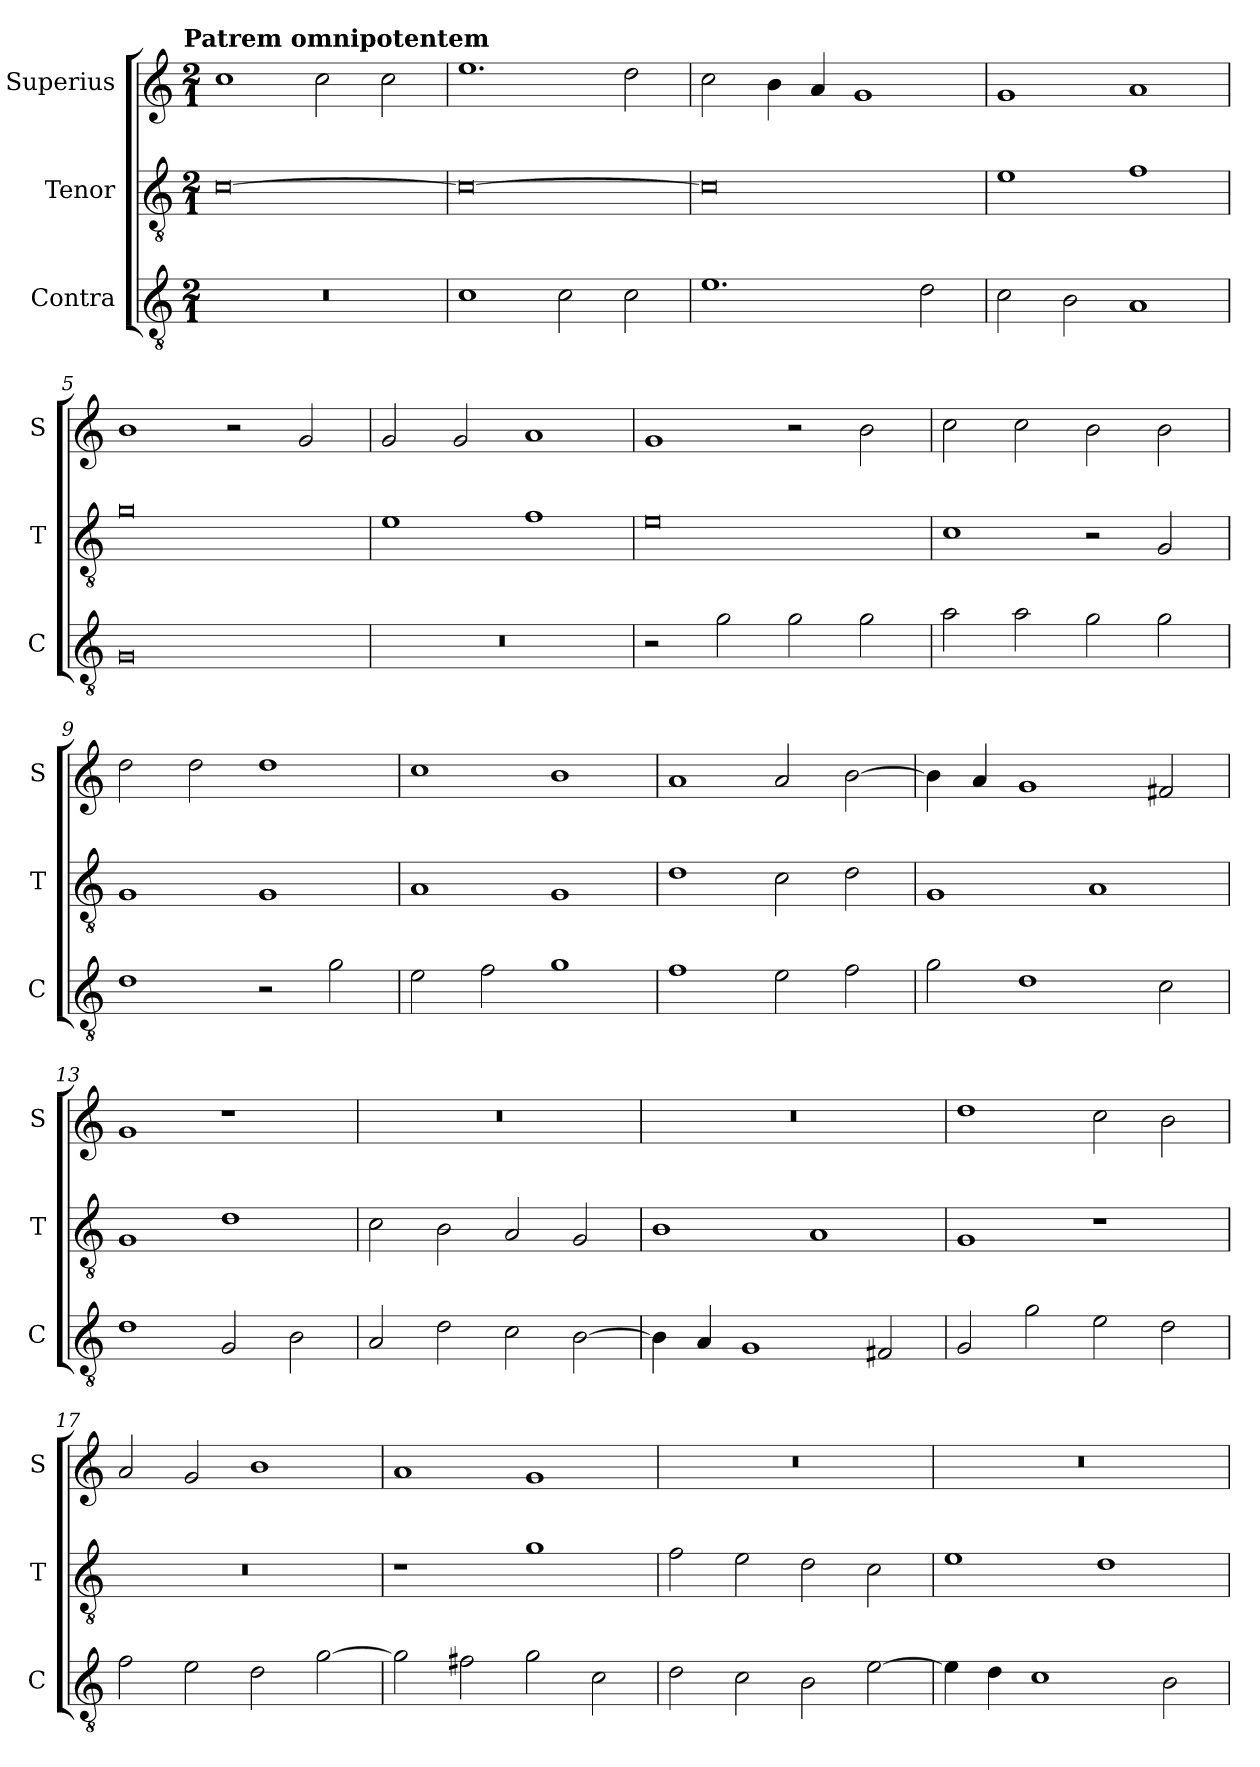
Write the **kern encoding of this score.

**kern	**kern	**kern
*part3	*part2	*part1
*staff3	*staff2	*staff1
*I"Contra	*I"Tenor	*I"Superius
*I'C	*I'T	*I'S
*clefGv2	*clefGv2	*clefG2
*k[]	*k[]	*k[]
!!LO:TX:omd:t=Patrem omnipotentem
*M2/1	*M2/1	*M2/1
=1	=1	=1
0r	[0c	1cc
.	.	2cc\
.	.	2cc\
=2	=2	=2
1c	0c_	1.ee
2c\	.	.
2c\	.	2dd\
=3	=3	=3
1.e	0c]	2cc\
.	.	4b\
.	.	4a/
.	.	1g
2d\	.	.
=4	=4	=4
2c\	1e	1g
2B\	.	.
1A	1f	1a
=5	=5	=5
0G	0g	1b
.	.	2r
.	.	2g/
=6	=6	=6
0r	1e	2g/
.	.	2g/
.	1f	1a
=7	=7	=7
2r	0e	1g
2g\	.	.
2g\	.	2r
2g\	.	2b\
=8	=8	=8
2a\	1c	2cc\
2a\	.	2cc\
2g\	2r	2b\
2g\	2G/	2b\
=9	=9	=9
1d	1G	2dd\
.	.	2dd\
2r	1G	1dd
2g\	.	.
=10	=10	=10
2e\	1A	1cc
2f\	.	.
1g	1G	1b
=11	=11	=11
1f	1d	1a
2e\	2c\	2a/
2f\	2d\	[2b\
=12	=12	=12
2g\	1G	4b\]
.	.	4a/
1d	.	1g
.	1A	.
2c\	.	2f#X/
=13	=13	=13
1d	1G	1g
2G/	1d	1r
2B\	.	.
=14	=14	=14
2A/	2c\	0r
2d\	2B\	.
2c\	2A/	.
[2B\	2G/	.
=15	=15	=15
4B\]	1B	0r
4A/	.	.
1G	.	.
.	1A	.
2F#X/	.	.
=16	=16	=16
2G/	1G	1dd
2g\	.	.
2e\	1r	2cc\
2d\	.	2b\
=17	=17	=17
2f\	0r	2a/
2e\	.	2g/
2d\	.	1b
[2g\	.	.
=18	=18	=18
2g\]	1r	1a
2f#X\	.	.
2g\	1g	1g
2c\	.	.
=19	=19	=19
2d\	2f\	0r
2c\	2e\	.
2B\	2d\	.
[2e\	2c\	.
=20	=20	=20
4e\]	1e	0r
4d\	.	.
1c	.	.
.	1d	.
2B\	.	.
=	=	=
*-	*-	*-
